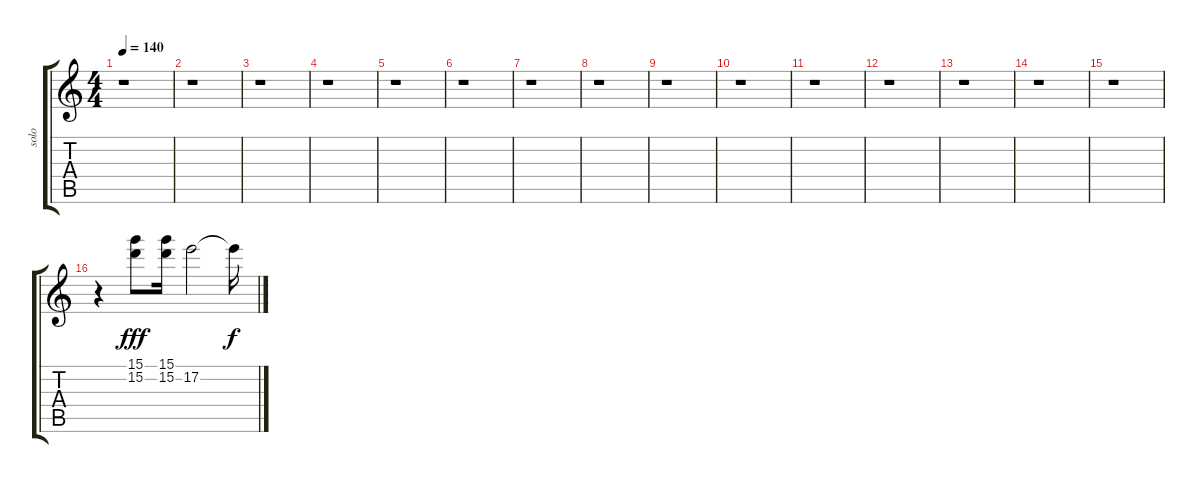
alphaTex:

\track ("solo " "solo ") {instrument distortionguitar}
\staff {score tabs}
\tuning (E4 B3 G3 D3 A2 E2) {hide}
\ts (4 4)
\tempo 140
\clef g2
\ks c
r.1{dy fff} |
r.1 |
r.1 |
r.1 |
r.1 |
r.1 |
r.1 |
r.1 |
r.1 |
r.1 |
r.1 |
r.1 |
r.1 |
r.1 |
r.1 |
r.4 (15.1 15.2).8 (15.1 15.2).16 17.2.2 17.2{t}.16{dy f}
